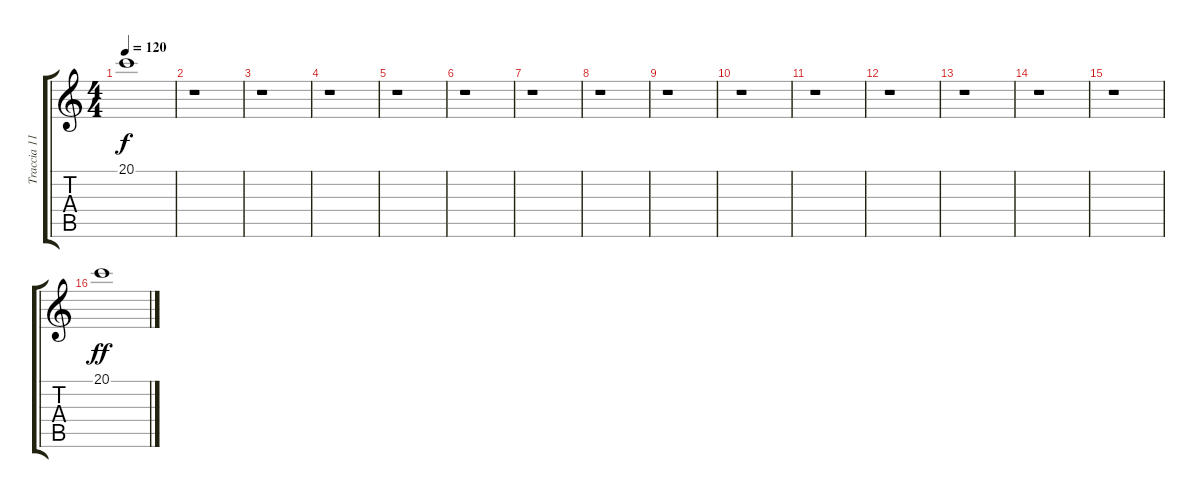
\track ("Traccia 11" "Traccia 11") {instrument helicopter}
\staff {score tabs}
\tuning (E4 B3 G3 D3 A2 E2) {hide}
\ts (4 4)
\tempo 120
\clef g2
\ks c
20.1{t}.1{dy f} |
r.1 |
r.1 |
r.1 |
r.1 |
r.1 |
r.1 |
r.1 |
r.1 |
r.1 |
r.1 |
r.1 |
r.1 |
r.1 |
r.1 |
20.1.1{dy ff}
